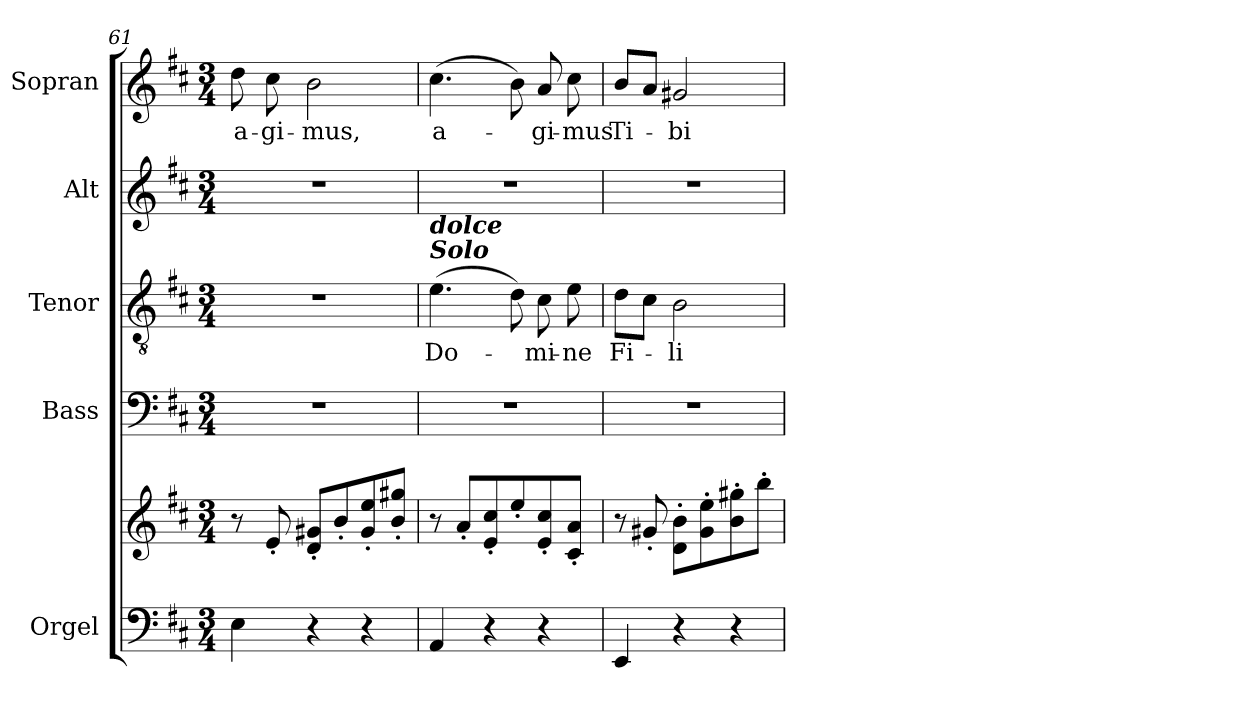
**kern	**kern	**kern	**kern	**text	**kern	**kern	**text
*part5	*part5	*part4	*part3	*part3	*part2	*part1	*part1
*staff6	*staff5	*staff4	*staff3	*staff3	*staff2	*staff1	*staff1
*I"Orgel	*	*I"Bass	*I"Tenor	*	*I"Alt	*I"Sopran	*
*I'Org.	*	*I'B.	*I'T.	*	*I'A.	*I'S.	*
*clefF4	*clefG2	*clefF4	*clefGv2	*	*clefG2	*clefG2	*
*k[f#c#]	*k[f#c#]	*k[f#c#]	*k[f#c#]	*	*k[f#c#]	*k[f#c#]	*
*D:	*D:	*D:	*D:	*	*D:	*D:	*
*M3/4	*M3/4	*M3/4	*M3/4	*	*M3/4	*M3/4	*
=61	=61	=61	=61	=61	=61	=61	=61
!	!	!	!	!	!	!	!LO:LY:b
4E\	8r	2.r	2.r	.	2.r	8dd\	a-
!	!	!	!	!	!	!	!LO:LY:b
.	8e'</	.	.	.	.	8cc#\	-gi-
!	!	!	!	!	!	!	!LO:LY:b
4r	8d/'< 8g#X/'<L	.	.	.	.	2b\	-mus,
.	8b'</	.	.	.	.	.	.
4r	8g#/'< 8ee/'<	.	.	.	.	.	.
.	8b/'< 8gg#X/'<J	.	.	.	.	.	.
!!LO:LB:g=z
=62	=62	=62	=62	=62	=62	=62	=62
!	!	!	!LO:TX:a:Bi:t=Solo	!	!	!	!
!	!	!	!LO:TX:a:Bi:t=dolce	!	!	!	!
!	!	!	!	!LO:LY:b	!	!	!LO:LY:b
4AA/	8r	2.r	(>4.e\	Do-	2.r	(>4.cc#\	a-
.	8a'</L	.	.	.	.	.	.
4r	8e/'< 8cc#/'<	.	.	.	.	.	.
.	8ee'</	.	8d\)	.	.	8b\)	.
!	!	!	!	!LO:LY:b	!	!	!LO:LY:b
4r	8e/'< 8cc#/'<	.	8c#\	-mi-	.	8a/	-gi-
!	!	!	!	!LO:LY:b	!	!	!LO:LY:b
.	8c#/'< 8a/'<J	.	8e\	-ne	.	8cc#\	-mus
=63	=63	=63	=63	=63	=63	=63	=63
!	!	!	!	!LO:LY:b	!	!	!LO:LY:b
4EE/	8r	2.r	8d\L	Fi-	2.r	8b/L	Ti-
.	8g#X'</	.	8c#\J	.	.	8a/J	.
!	!	!	!	!LO:LY:b	!	!	!LO:LY:b
4r	8d\'> 8b\'>L	.	2B\	-li	.	2g#X/	-bi
.	8g#\'> 8ee\'>	.	.	.	.	.	.
4r	8b\'> 8gg#X\'>	.	.	.	.	.	.
.	8bb'>\J	.	.	.	.	.	.
=	=	=	=	=	=	=	=
*-	*-	*-	*-	*-	*-	*-	*-
